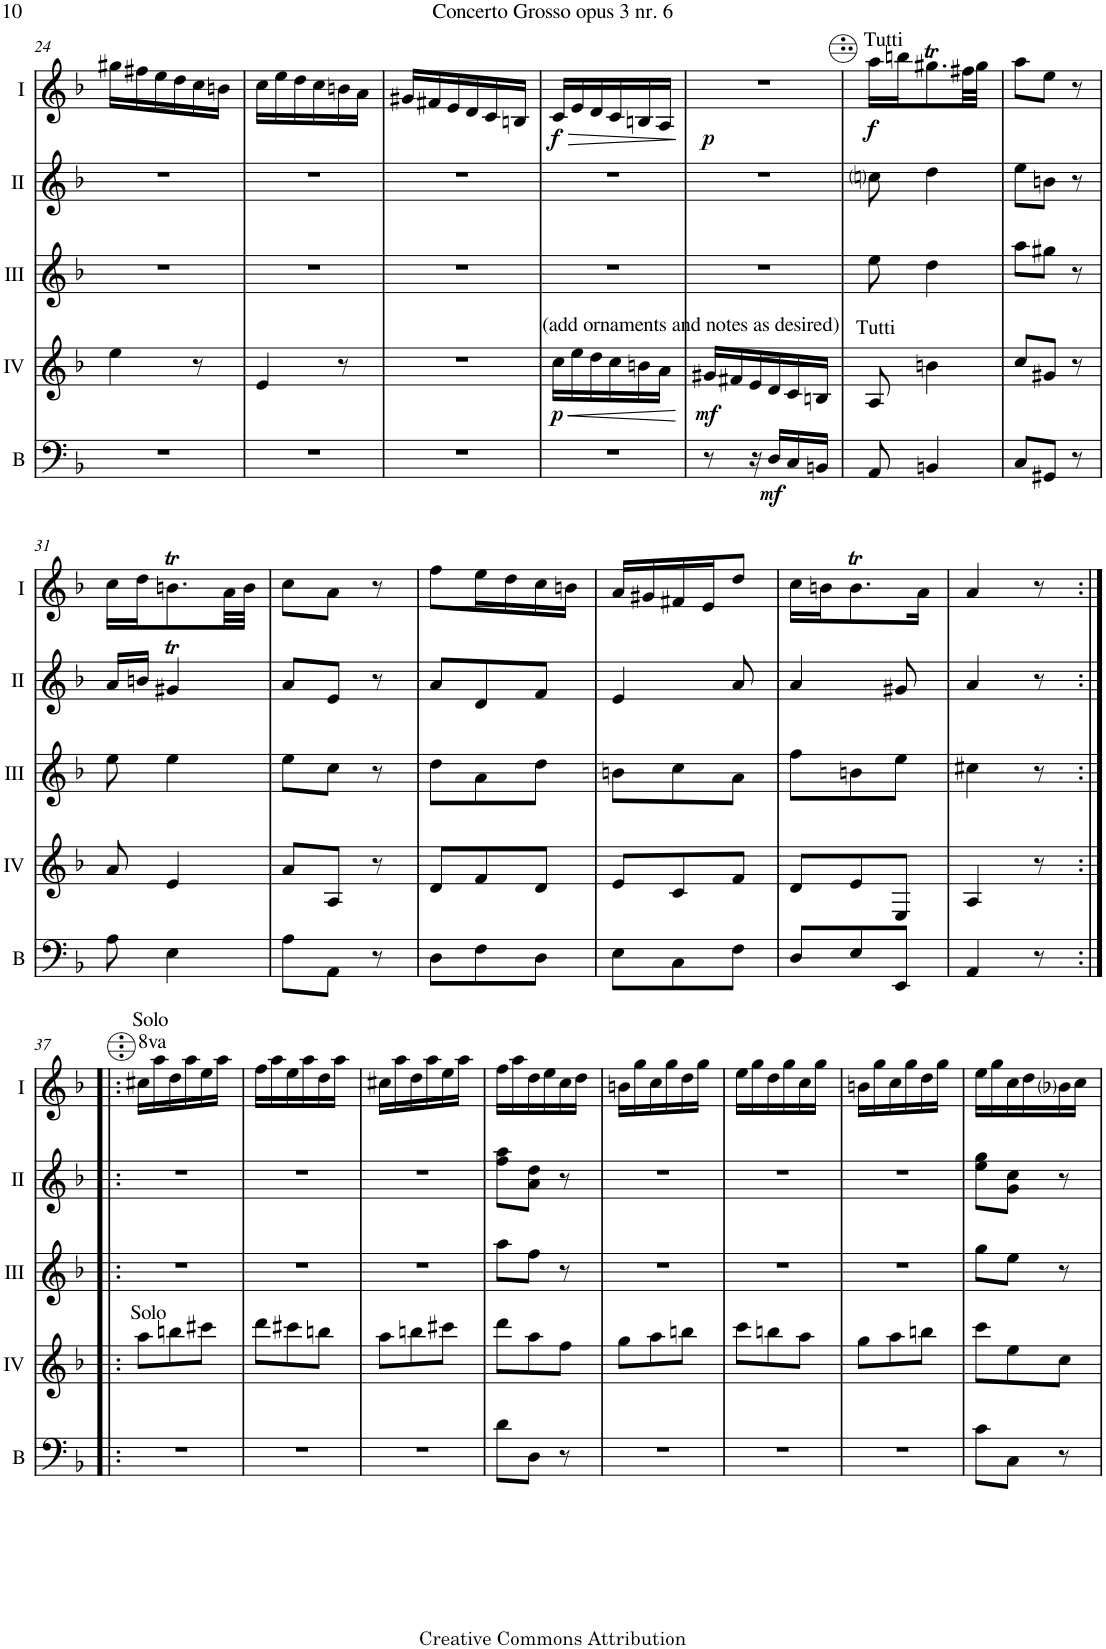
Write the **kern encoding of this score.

**kern	**dynam	**kern	**dynam	**kern	**kern	**kern	**dynam
*part5	*part5	*part4	*part4	*part3	*part2	*part1	*part1
*staff5	*staff5	*staff4	*staff4	*staff3	*staff2	*staff1	*staff1
*I"Bass	*	*I"Acc. 4	*	*I"Acc. 3	*I"Acc. 2	*I"Acc. 1	*
*I'B	*	*	*	*	*	*	*
!!LO:PB:g=z
*clefF4	*	*clefG2	*	*clefG2	*clefG2	*clefG2	*
*Trd7c12	*	*	*	*Trd7c12	*	*	*
*k[b-]	*	*k[b-]	*	*k[b-]	*k[b-]	*k[b-]	*
*M3/8	*	*M3/8	*	*M3/8	*M3/8	*M3/8	*
=24	=24	=24	=24	=24	=24	=24	=24
4.r	.	4e\	.	4.r	4.r	16gg#X\LL	.
.	.	.	.	.	.	16ff#X\	.
.	.	.	.	.	.	16ee\	.
.	.	.	.	.	.	16dd\	.
.	.	8r	.	.	.	16cc\	.
.	.	.	.	.	.	16bn\JJ	.
=25	=25	=25	=25	=25	=25	=25	=25
4.r	.	4E/	.	4.r	4.r	16cc\LL	.
.	.	.	.	.	.	16ee\	.
.	.	.	.	.	.	16dd\	.
.	.	.	.	.	.	16cc\	.
.	.	8r	.	.	.	16bn\	.
.	.	.	.	.	.	16a\JJ	.
=26	=26	=26	=26	=26	=26	=26	=26
4.r	.	4.r	.	4.r	4.r	16g#X/LL	.
.	.	.	.	.	.	16f#X/	.
.	.	.	.	.	.	16e/	.
.	.	.	.	.	.	16d/	.
.	.	.	.	.	.	16c/	.
.	.	.	.	.	.	16Bn/JJ	.
=27	=27	=27	=27	=27	=27	=27	=27
!	!	!LO:TX:a:t=(add ornaments and notes as desired)	!	!	!	!	!
!	!	!	!LO:HP:b	!	!	!	!LO:HP:b
!	!	!	!LO:DY:n=1:b	!	!	!	!LO:DY:n=1:b
4.r	.	16c\LL	< p	4.r	4.r	16c/LL	> f
.	.	16e\	.	.	.	16e/	.
.	.	16d\	.	.	.	16d/	.
.	.	16c\	.	.	.	16c/	.
.	.	16Bn\	.	.	.	16Bn/	.
.	.	16A\JJ	.	.	.	16A/JJ	.
.	.	.	[	.	.	.	]
=28	=28	=28	=28	=28	=28	=28	=28
!	!	!	!LO:DY:b	!	!	!	!LO:DY:b
8r	.	16G#X/LL	mf	4.r	4.r	4.r	p
.	.	16F#X/	.	.	.	.	.
16r	.	16E/	.	.	.	.	.
!	!LO:DY:b	!	!	!	!	!	!
16D/LL	mf	16D/	.	.	.	.	.
16C/	.	16C/	.	.	.	.	.
16BBn/JJ	.	16BBn/JJ	.	.	.	.	.
=29	=29	=29	=29	=29	=29	=29	=29
!	!	!	!	!	!	!LO:TX:a:t=Tutti	!
!	!	!LO:TX:a:t=Tutti	!	!	!	!	!
!	!	!	!	!	!	!	!LO:DY:b
8AA/	.	8AA/	.	8ee\	8ccni\	16aa\LL	f
.	.	.	.	.	.	16bbn\J	.
4BBn/	.	4Bn\	.	4dd\	4dd\	8.gg#Xt\	.
.	.	.	.	.	.	32ff#X\LL	.
.	.	.	.	.	.	32gg#\JJJ	.
=30	=30	=30	=30	=30	=30	=30	=30
8C/L	.	8c/L	.	8aa\L	8ee\L	8aa\L	.
8GG#X/J	.	8G#X/J	.	8gg#X\J	8bn\J	8ee\J	.
8r	.	8r	.	8r	8r	8r	.
!!LO:LB:g=z
=31	=31	=31	=31	=31	=31	=31	=31
8A\	.	8A/	.	8ee\	16a/LL	16cc\LL	.
.	.	.	.	.	16bn/JJ	16dd\J	.
4E\	.	4E/	.	4ee\	4g#Xt/	8.bnt\	.
.	.	.	.	.	.	32a\LL	.
.	.	.	.	.	.	32b\JJJ	.
=32	=32	=32	=32	=32	=32	=32	=32
8A\L	.	8A/L	.	8ee\L	8a/L	8cc\L	.
8AA\J	.	8AA/J	.	8cc\J	8e/J	8a\J	.
8r	.	8r	.	8r	8r	8r	.
=33	=33	=33	=33	=33	=33	=33	=33
8D\L	.	8D/L	.	8dd\L	8a/L	8ff\L	.
8F\	.	8F/	.	8a\	8d/	16ee\L	.
.	.	.	.	.	.	16dd\	.
8D\J	.	8D/J	.	8dd\J	8f/J	16cc\	.
.	.	.	.	.	.	16bn\JJ	.
=34	=34	=34	=34	=34	=34	=34	=34
8E\L	.	8E/L	.	8bn\L	4e/	16a/LL	.
.	.	.	.	.	.	16g#X/	.
8C\	.	8C/	.	8cc\	.	16f#X/	.
.	.	.	.	.	.	16e/J	.
8F\J	.	8F/J	.	8a\J	8a/	8dd/J	.
=35	=35	=35	=35	=35	=35	=35	=35
8D/L	.	8D/L	.	8ff\L	4a/	16cc\LL	.
.	.	.	.	.	.	16bn\J	.
8E/	.	8E/	.	8bn\	.	8.bt\	.
8EE/J	.	8EE/J	.	8ee\J	8g#X/	.	.
.	.	.	.	.	.	16a\Jk	.
=36	=36	=36	=36	=36	=36	=36	=36
4AA/	.	4AA/	.	4cc#X\	4a/	4a/	.
8r	.	8r	.	8r	8r	8r	.
!!LO:LB:g=z
=37:|!|:	=37:|!|:	=37:|!|:	=37:|!|:	=37:|!|:	=37:|!|:	=37:|!|:	=37:|!|:
!	!	!	!	!	!	!LO:TX:a:t=Solo	!
!	!	!	!	!	!	!LO:TX:a:t=8va	!
!	!	!LO:TX:a:t=Solo	!	!	!	!	!
4.r	.	8a\L	.	4.r	4.r	16cc#X\LL	.
.	.	.	.	.	.	16aa\	.
.	.	8bn\	.	.	.	16dd\	.
.	.	.	.	.	.	16aa\	.
.	.	8cc#X\J	.	.	.	16ee\	.
.	.	.	.	.	.	16aa\JJ	.
=38	=38	=38	=38	=38	=38	=38	=38
4.r	.	8dd\L	.	4.r	4.r	16ff\LL	.
.	.	.	.	.	.	16aa\	.
.	.	8cc#X\	.	.	.	16ee\	.
.	.	.	.	.	.	16aa\	.
.	.	8bn\J	.	.	.	16dd\	.
.	.	.	.	.	.	16aa\JJ	.
=39	=39	=39	=39	=39	=39	=39	=39
4.r	.	8a\L	.	4.r	4.r	16cc#X\LL	.
.	.	.	.	.	.	16aa\	.
.	.	8bn\	.	.	.	16dd\	.
.	.	.	.	.	.	16aa\	.
.	.	8cc#X\J	.	.	.	16ee\	.
.	.	.	.	.	.	16aa\JJ	.
=40	=40	=40	=40	=40	=40	=40	=40
8d\L	.	8dd\L	.	8aa\L	8ff\ 8aa\L	16ff\LL	.
.	.	.	.	.	.	16aa\	.
8D\J	.	8a\	.	8ff\J	8a\ 8dd\J	16dd\	.
.	.	.	.	.	.	16ee\	.
8r	.	8f\J	.	8r	8r	16cc\	.
.	.	.	.	.	.	16dd\JJ	.
=41	=41	=41	=41	=41	=41	=41	=41
4.r	.	8g\L	.	4.r	4.r	16bn\LL	.
.	.	.	.	.	.	16gg\	.
.	.	8a\	.	.	.	16cc\	.
.	.	.	.	.	.	16gg\	.
.	.	8bn\J	.	.	.	16dd\	.
.	.	.	.	.	.	16gg\JJ	.
=42	=42	=42	=42	=42	=42	=42	=42
4.r	.	8cc\L	.	4.r	4.r	16ee\LL	.
.	.	.	.	.	.	16gg\	.
.	.	8bn\	.	.	.	16dd\	.
.	.	.	.	.	.	16gg\	.
.	.	8a\J	.	.	.	16cc\	.
.	.	.	.	.	.	16gg\JJ	.
=43	=43	=43	=43	=43	=43	=43	=43
4.r	.	8g\L	.	4.r	4.r	16bn\LL	.
.	.	.	.	.	.	16gg\	.
.	.	8a\	.	.	.	16cc\	.
.	.	.	.	.	.	16gg\	.
.	.	8bn\J	.	.	.	16dd\	.
.	.	.	.	.	.	16gg\JJ	.
=44	=44	=44	=44	=44	=44	=44	=44
8c\L	.	8cc\L	.	8gg\L	8ee\ 8gg\L	16ee\LL	.
.	.	.	.	.	.	16gg\	.
8C\J	.	8e\	.	8ee\J	8g\ 8cc\J	16cc\	.
.	.	.	.	.	.	16dd\	.
8r	.	8c\J	.	8r	8r	16b-i\	.
.	.	.	.	.	.	16cc\JJ	.
=	=	=	=	=	=	=	=
*-	*-	*-	*-	*-	*-	*-	*-
